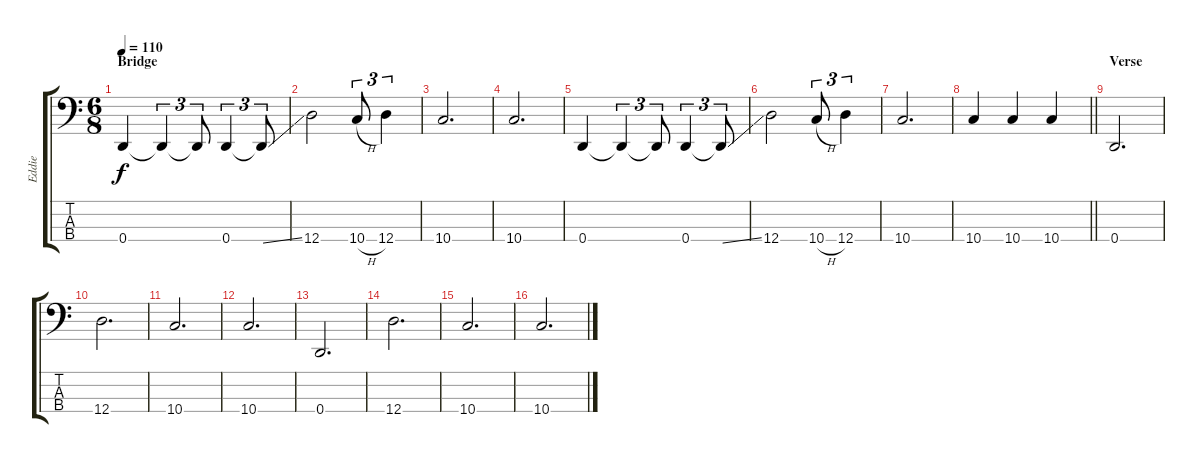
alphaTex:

\track ("Eddie" "Eddie") {instrument electricbassfinger}
\staff {score tabs}
\tuning (F2 C2 G1 D1) {hide}
\ts (6 8)
\section ("" "Bridge")
\tempo 110
\clef f4
\ks c
0.4.4{dy f} 0.4{t}.4{tu (3 2)} 0.4{t}.8{tu (3 2)} 0.4.4{tu (3 2)} 0.4{ss t}.8{tu (3 2)} |
12.4.2 10.4{h}.8{tu (3 2)} 12.4.4{tu (3 2)} |
10.4.2{d} |
10.4.2{d} |
0.4.4 0.4{t}.4{tu (3 2)} 0.4{t}.8{tu (3 2)} 0.4.4{tu (3 2)} 0.4{ss t}.8{tu (3 2)} |
12.4.2 10.4{h}.8{tu (3 2)} 12.4.4{tu (3 2)} |
10.4.2{d} |
\barLineRight lightlight
10.4.4 10.4.4 10.4.4 |
\section ("" "Verse")
0.4.2{d} |
12.4.2{d} |
10.4.2{d} |
10.4.2{d} |
0.4.2{d} |
12.4.2{d} |
10.4.2{d} |
10.4.2{d}
